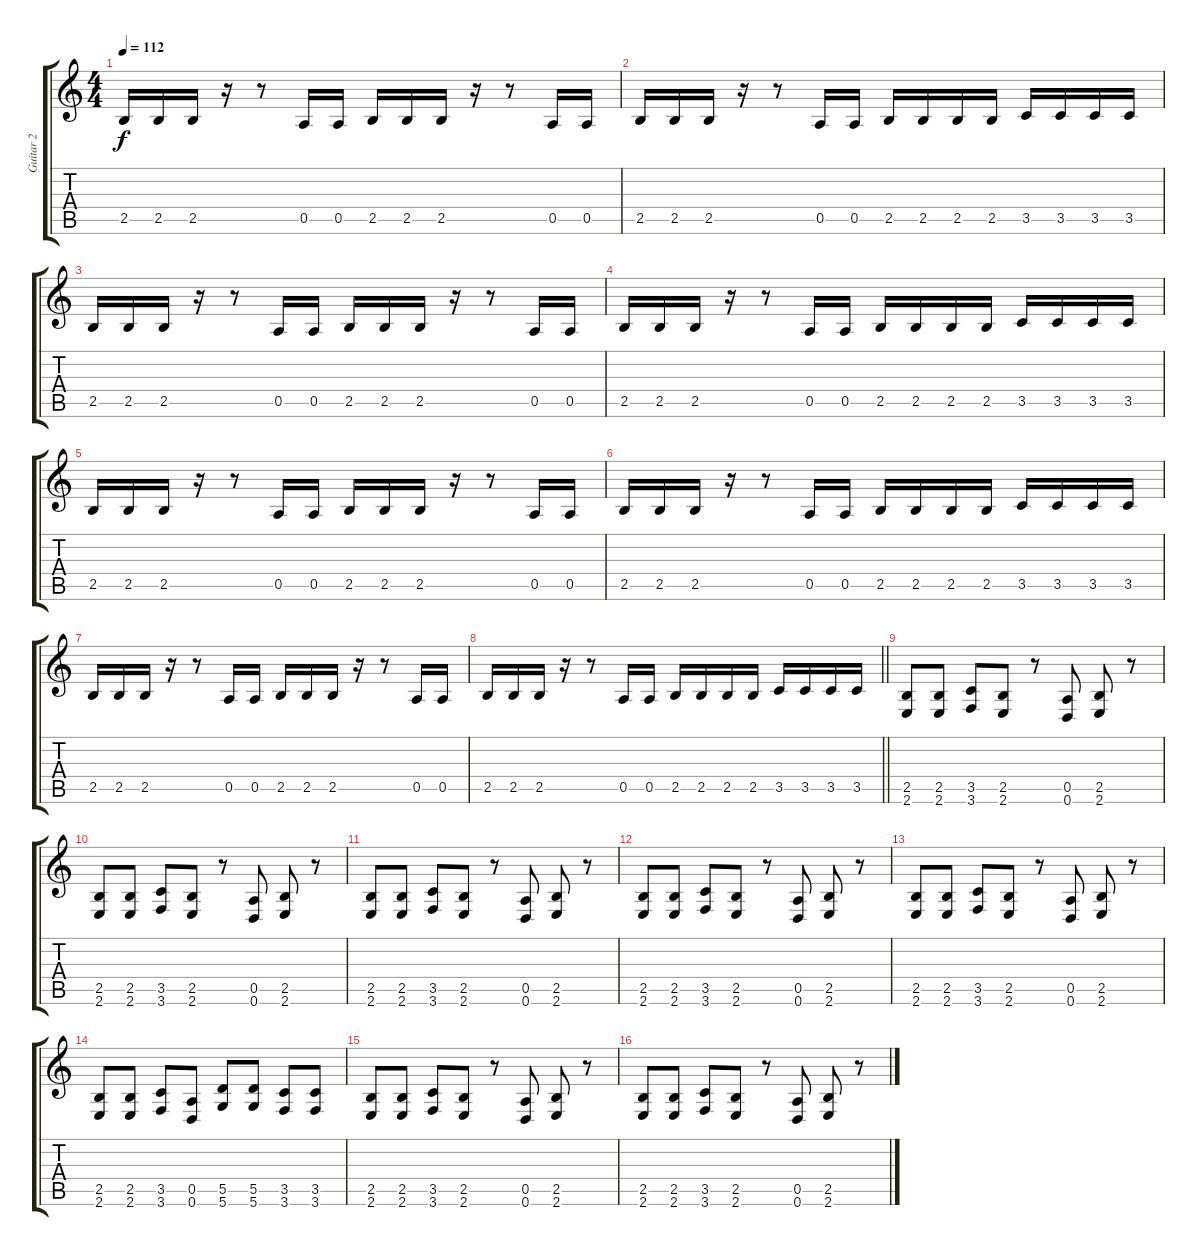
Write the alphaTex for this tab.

\track ("Guitar 2" "Guitar 2") {instrument distortionguitar}
\staff {score tabs}
\tuning (E4 B3 G3 D3 A2 D2) {hide}
\ts (4 4)
\tempo 112
\clef g2
\ks c
2.5.16{dy f} 2.5.16 2.5.16 r.16 r.8 0.5.16 0.5.16 2.5.16 2.5.16 2.5.16 r.16 r.8 0.5.16 0.5.16 |
2.5.16 2.5.16 2.5.16 r.16 r.8 0.5.16 0.5.16 2.5.16 2.5.16 2.5.16 2.5.16 3.5.16 3.5.16 3.5.16 3.5.16 |
2.5.16 2.5.16 2.5.16 r.16 r.8 0.5.16 0.5.16 2.5.16 2.5.16 2.5.16 r.16 r.8 0.5.16 0.5.16 |
2.5.16 2.5.16 2.5.16 r.16 r.8 0.5.16 0.5.16 2.5.16 2.5.16 2.5.16 2.5.16 3.5.16 3.5.16 3.5.16 3.5.16 |
2.5.16 2.5.16 2.5.16 r.16 r.8 0.5.16 0.5.16 2.5.16 2.5.16 2.5.16 r.16 r.8 0.5.16 0.5.16 |
2.5.16 2.5.16 2.5.16 r.16 r.8 0.5.16 0.5.16 2.5.16 2.5.16 2.5.16 2.5.16 3.5.16 3.5.16 3.5.16 3.5.16 |
2.5.16 2.5.16 2.5.16 r.16 r.8 0.5.16 0.5.16 2.5.16 2.5.16 2.5.16 r.16 r.8 0.5.16 0.5.16 |
\barLineRight lightlight
2.5.16 2.5.16 2.5.16 r.16 r.8 0.5.16 0.5.16 2.5.16 2.5.16 2.5.16 2.5.16 3.5.16 3.5.16 3.5.16 3.5.16 |
\section ("" "")
(2.5 2.6).8 (2.5 2.6).8 (3.5 3.6).8 (2.5 2.6).8 r.8 (0.5 0.6).8 (2.5 2.6).8 r.8 |
(2.5 2.6).8 (2.5 2.6).8 (3.5 3.6).8 (2.5 2.6).8 r.8 (0.5 0.6).8 (2.5 2.6).8 r.8 |
(2.5 2.6).8 (2.5 2.6).8 (3.5 3.6).8 (2.5 2.6).8 r.8 (0.5 0.6).8 (2.5 2.6).8 r.8 |
(2.5 2.6).8 (2.5 2.6).8 (3.5 3.6).8 (2.5 2.6).8 r.8 (0.5 0.6).8 (2.5 2.6).8 r.8 |
(2.5 2.6).8 (2.5 2.6).8 (3.5 3.6).8 (2.5 2.6).8 r.8 (0.5 0.6).8 (2.5 2.6).8 r.8 |
(2.5 2.6).8 (2.5 2.6).8 (3.5 3.6).8 (0.5 0.6).8 (5.5 5.6).8 (5.5 5.6).8 (3.5 3.6).8 (3.5 3.6).8 |
(2.5 2.6).8 (2.5 2.6).8 (3.5 3.6).8 (2.5 2.6).8 r.8 (0.5 0.6).8 (2.5 2.6).8 r.8 |
(2.5 2.6).8 (2.5 2.6).8 (3.5 3.6).8 (2.5 2.6).8 r.8 (0.5 0.6).8 (2.5 2.6).8 r.8
